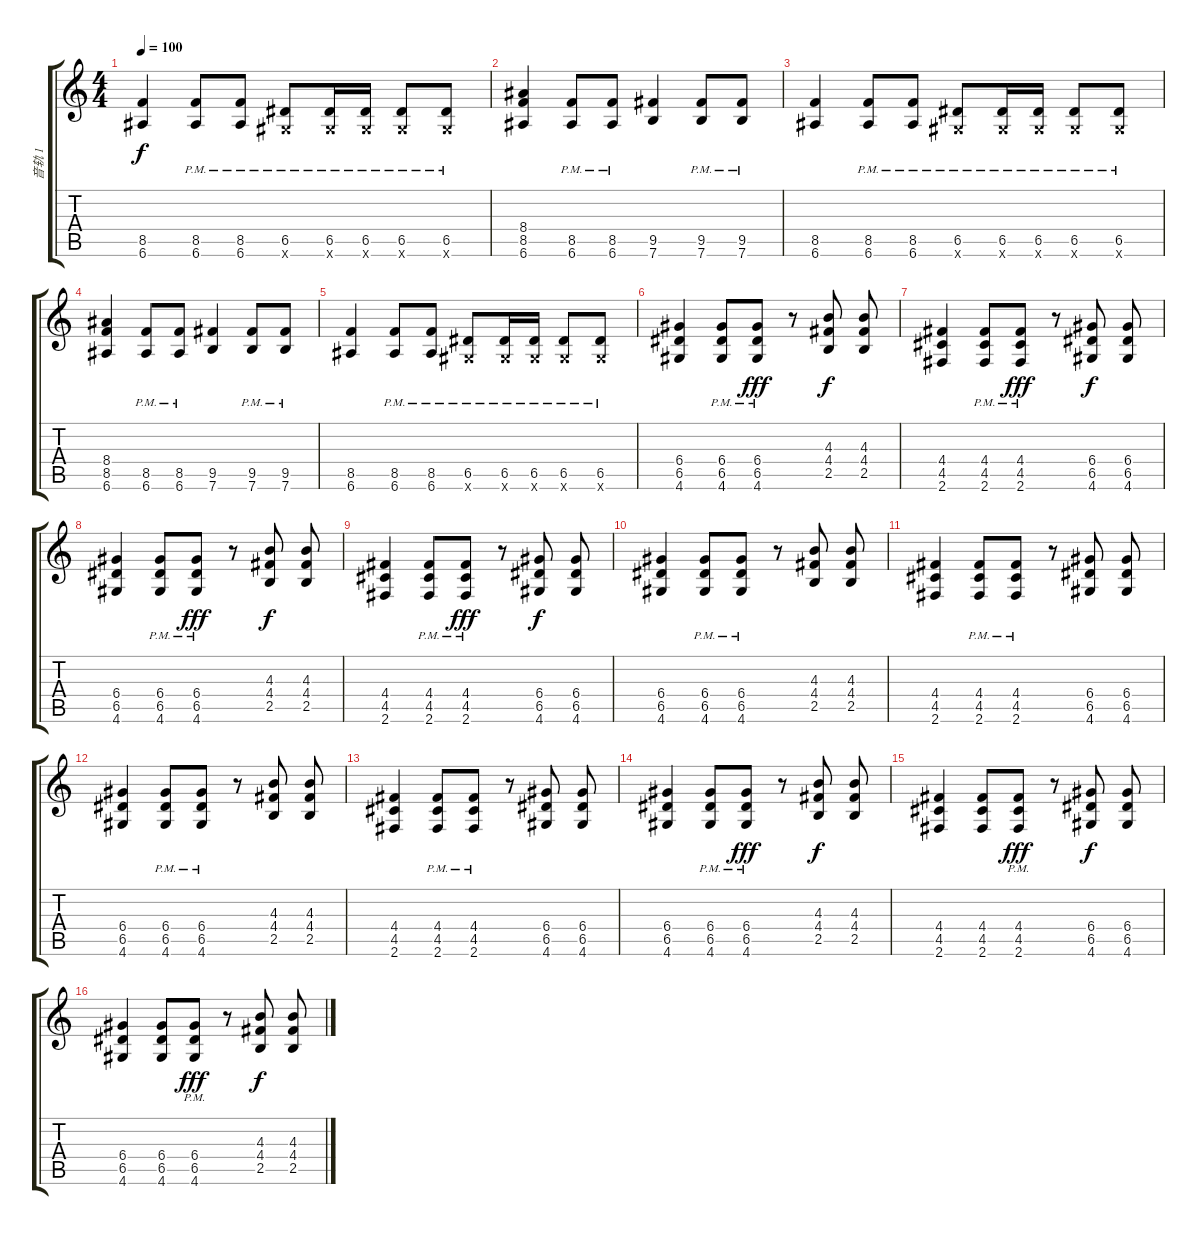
\track ("音轨 1" "音轨 1") {instrument electricguitarjazz}
\staff {score tabs}
\tuning (E4 B3 G3 D3 A2 E2) {hide}
\ts (4 4)
\tempo 100
\clef g2
\ks c
(8.5 6.6).4{dy f} (8.5{pm} 6.6{pm}).8 (8.5{pm} 6.6{pm}).8 (6.5{pm} 4.6{pm x}).8 (6.5{pm} 4.6{pm x}).16 (6.5{pm} 4.6{pm x}).16 (6.5{pm} 4.6{pm x}).8 (6.5{pm} 4.6{pm x}).8 |
(8.4 8.5 6.6).4{instrument acousticguitarsteel} (8.5{pm} 6.6{pm}).8 (8.5{pm} 6.6{pm}).8 (9.5 7.6).4 (9.5{pm} 7.6{pm}).8 (9.5{pm} 7.6{pm}).8 |
(8.5 6.6).4 (8.5{pm} 6.6{pm}).8 (8.5{pm} 6.6{pm}).8 (6.5{pm} 4.6{pm x}).8 (6.5{pm} 4.6{pm x}).16 (6.5{pm} 4.6{pm x}).16 (6.5{pm} 4.6{pm x}).8 (6.5{pm} 4.6{pm x}).8 |
(8.4 8.5 6.6).4{instrument acousticguitarsteel} (8.5{pm} 6.6{pm}).8 (8.5{pm} 6.6{pm}).8 (9.5 7.6).4 (9.5{pm} 7.6{pm}).8 (9.5{pm} 7.6{pm}).8 |
(8.5 6.6).4 (8.5{pm} 6.6{pm}).8 (8.5{pm} 6.6{pm}).8 (6.5{pm} 4.6{pm x}).8 (6.5{pm} 4.6{pm x}).16 (6.5{pm} 4.6{pm x}).16 (6.5{pm} 4.6{pm x}).8 (6.5{pm} 4.6{pm x}).8 |
(6.4 6.5 4.6).4{instrument electricguitarjazz} (6.4{pm} 6.5{pm} 4.6{pm}).8 (6.4{pm} 6.5{pm} 4.6{pm}).8{dy fff} r.8 (4.3 4.4 2.5).8{dy f} (4.3 4.4 2.5).8 |
(4.4 4.5 2.6).4{txt ""} (4.4{pm} 4.5{pm} 2.6{pm}).8 (4.4{pm} 4.5{pm} 2.6{pm}).8{dy fff} r.8 (6.4 6.5 4.6).8{dy f} (6.4 6.5 4.6).8 |
(6.4 6.5 4.6).4 (6.4{pm} 6.5{pm} 4.6{pm}).8 (6.4{pm} 6.5{pm} 4.6{pm}).8{dy fff} r.8 (4.3 4.4 2.5).8{dy f} (4.3 4.4 2.5).8 |
(4.4 4.5 2.6).4 (4.4{pm} 4.5{pm} 2.6{pm}).8 (4.4{pm} 4.5{pm} 2.6{pm}).8{dy fff} r.8 (6.4 6.5 4.6).8{dy f} (6.4 6.5 4.6).8 |
(6.4 6.5 4.6).4 (6.4{pm} 6.5{pm} 4.6{pm}).8 (6.4{pm} 6.5{pm} 4.6{pm}).8 r.8 (4.3 4.4 2.5).8 (4.3 4.4 2.5).8 |
(4.4 4.5 2.6).4 (4.4{pm} 4.5{pm} 2.6{pm}).8 (4.4{pm} 4.5{pm} 2.6{pm}).8 r.8 (6.4 6.5 4.6).8 (6.4 6.5 4.6).8 |
(6.4 6.5 4.6).4 (6.4{pm} 6.5{pm} 4.6{pm}).8 (6.4{pm} 6.5{pm} 4.6{pm}).8 r.8 (4.3 4.4 2.5).8 (4.3 4.4 2.5).8 |
(4.4 4.5 2.6).4 (4.4{pm} 4.5{pm} 2.6{pm}).8 (4.4{pm} 4.5{pm} 2.6{pm}).8 r.8 (6.4 6.5 4.6).8 (6.4 6.5 4.6).8 |
(6.4 6.5 4.6).4{instrument acousticguitarsteel} (6.4{pm} 6.5{pm} 4.6{pm}).8 (6.4{pm} 6.5{pm} 4.6{pm}).8{dy fff} r.8 (4.3 4.4 2.5).8{dy f} (4.3 4.4 2.5).8 |
(4.4 4.5 2.6).4 (4.4 4.5 2.6).8 (4.4{pm} 4.5{pm} 2.6{pm}).8{dy fff} r.8 (6.4 6.5 4.6).8{dy f} (6.4 6.5 4.6).8 |
(6.4 6.5 4.6).4 (6.4 6.5 4.6).8 (6.4{pm} 6.5{pm} 4.6{pm}).8{dy fff} r.8 (4.3 4.4 2.5).8{dy f} (4.3 4.4 2.5).8
